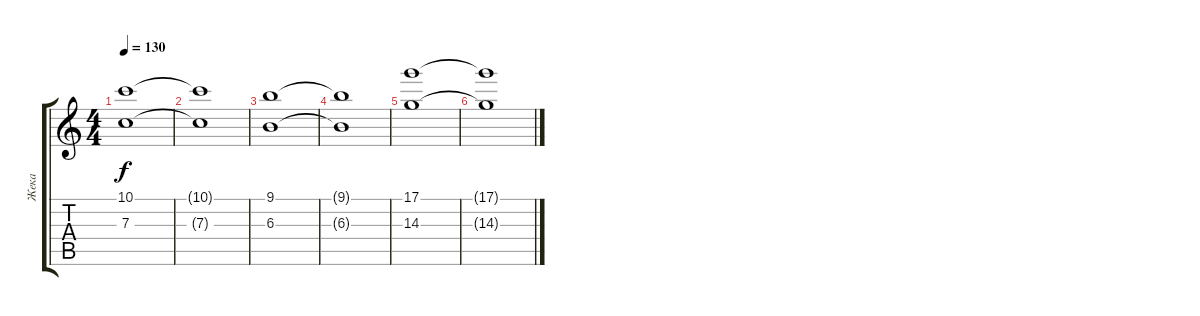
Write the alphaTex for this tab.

\track ("Жека" "Жека") {instrument electricguitarjazz}
\staff {score tabs}
\tuning (D4 A3 F3 C3 G2 C2) {hide}
\ts (4 4)
\tempo 130
\clef g2
\ks c
(10.1 7.3).1{dy f} |
(10.1{t} 7.3{t}).1 |
(9.1 6.3).1 |
(9.1{t} 6.3{t}).1 |
(17.1 14.3).1 |
(17.1{t} 14.3{t}).1
